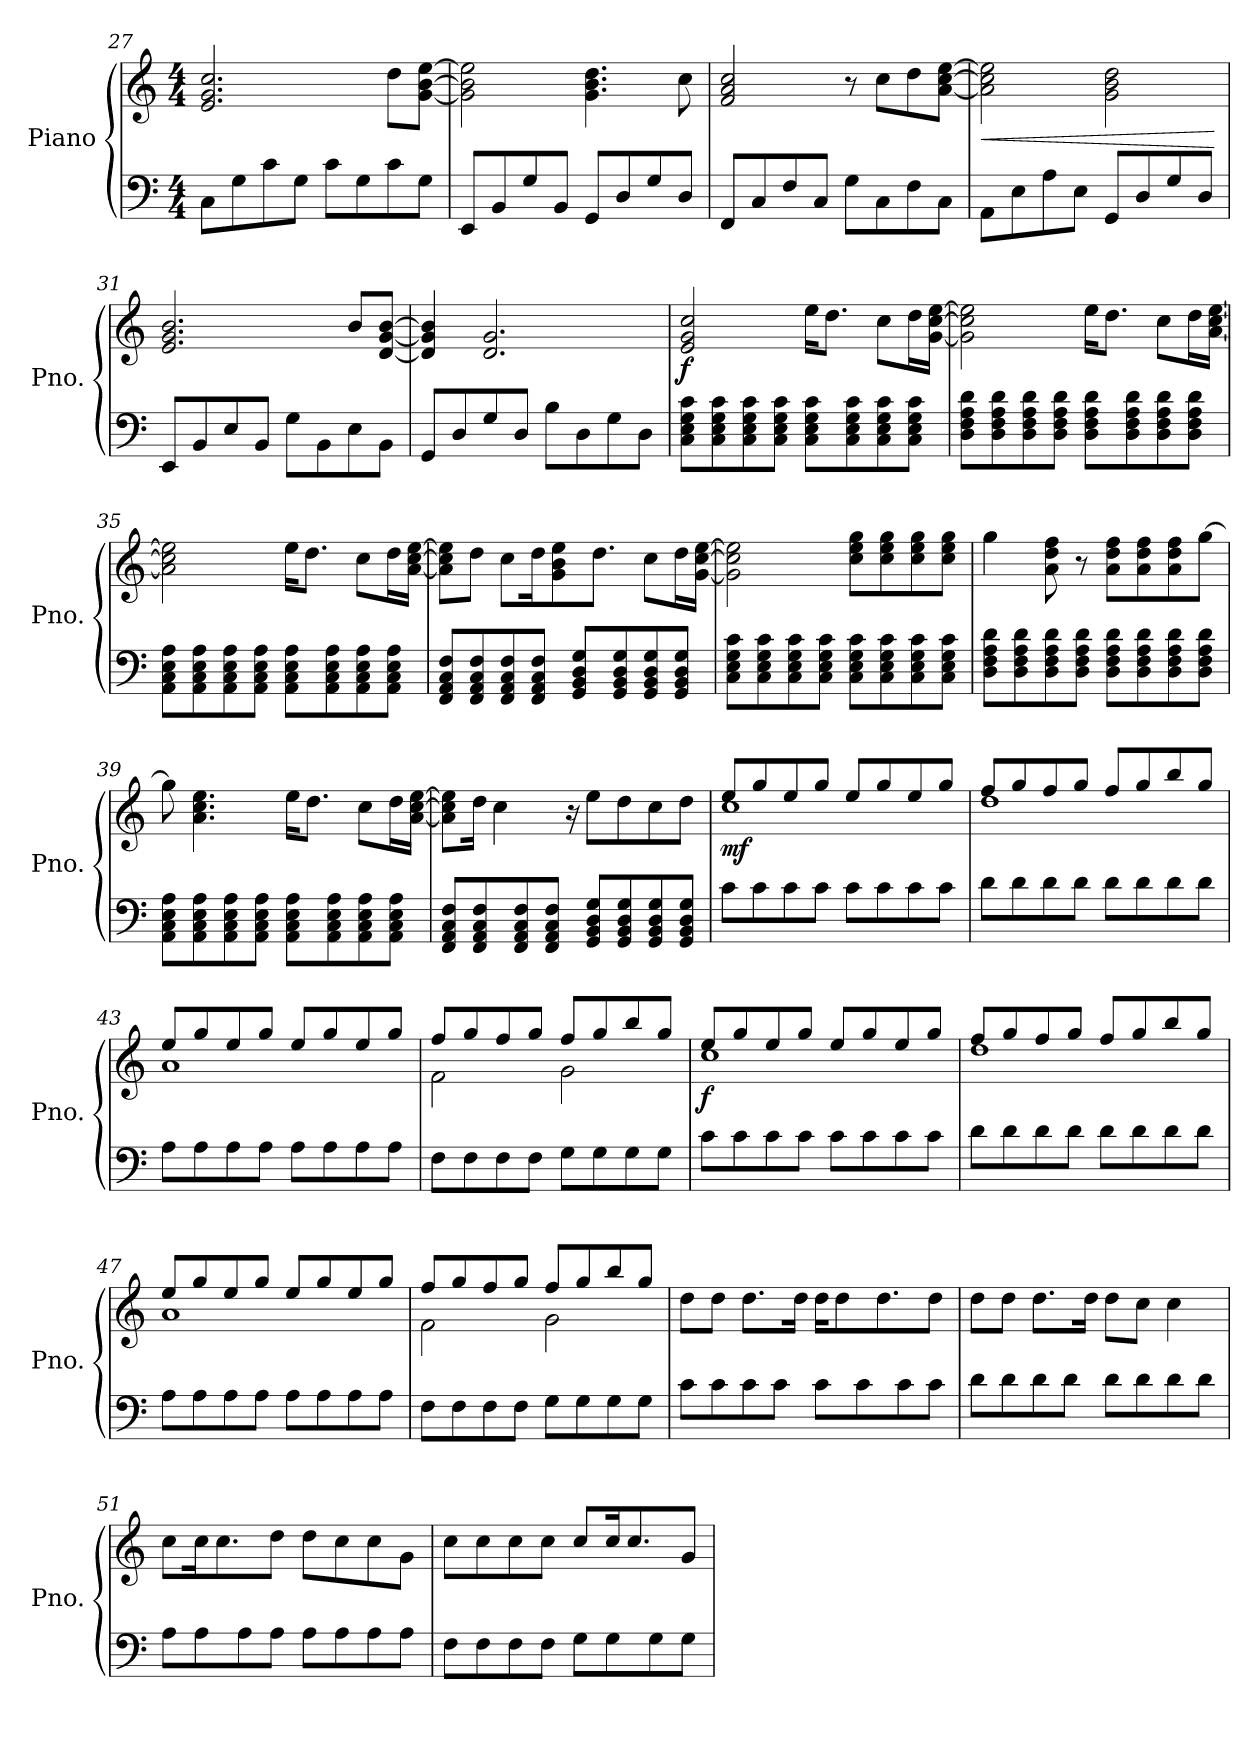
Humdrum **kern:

**kern	**kern	**dynam
*part1	*part1	*part1
*staff2	*staff1	*staff1/2
*I"Piano	*	*
*I'Pno.	*	*
*clefF4	*clefG2	*
*k[]	*k[]	*
*M4/4	*M4/4	*
=27	=27	=27
8C\L	2.e/ 2.g/ 2.cc/	.
8G\	.	.
8c\	.	.
8G\J	.	.
8c\L	.	.
8G\	.	.
8c\	8dd\L	.
8G\J	[8g\ [8b\ [8ee\J	.
=28	=28	=28
8EE/L	2g\] 2b\] 2ee\]	.
8BB/	.	.
8G/	.	.
8BB/J	.	.
8GG/L	4.g\ 4.b\ 4.dd\	.
8D/	.	.
8G/	.	.
8D/J	8cc\	.
=29	=29	=29
8FF/L	2f/ 2a/ 2cc/	.
8C/	.	.
8F/	.	.
8C/J	.	.
8G\L	8r	.
8C\	8cc\L	.
8F\	8dd\	.
8C\J	[8a\ [8cc\ [8ee\J	.
!!LO:LB:g=z
=30	=30	=30
!	!	!LO:HP:b
8AA\L	2a\] 2cc\] 2ee\]	<
8E\	.	.
8A\	.	.
8E\J	.	.
8GG/L	2g\ 2b\ 2dd\	.
8D/	.	.
8G/	.	.
8D/J	.	.
.	.	[
=31	=31	=31
8EE/L	2.e/ 2.g/ 2.b/	.
8BB/	.	.
8E/	.	.
8BB/J	.	.
8G\L	.	.
8BB\	.	.
8E\	8b/L	.
8BB\J	[8d/ [8g/ [8b/J	.
=32	=32	=32
8GG/L	4d/] 4g/] 4b/]	.
8D/	.	.
8G/	2.d/ 2.g/	.
8D/J	.	.
8B\L	.	.
8D\	.	.
8G\	.	.
8D\J	.	.
=33	=33	=33
!	!	!LO:DY:b
8C\ 8E\ 8G\ 8c\L	2e/ 2g/ 2cc/	f
8C\ 8E\ 8G\ 8c\	.	.
8C\ 8E\ 8G\ 8c\	.	.
8C\ 8E\ 8G\ 8c\J	.	.
8C\ 8E\ 8G\ 8c\L	16ee\KL	.
.	8.dd\J	.
8C\ 8E\ 8G\ 8c\	.	.
8C\ 8E\ 8G\ 8c\	8cc\L	.
8C\ 8E\ 8G\ 8c\J	16dd\L	.
.	[16g\ [16cc\ [16ee\JJ	.
!!LO:LB:g=z
=34	=34	=34
8D\ 8F\ 8A\ 8d\L	2g\] 2cc\] 2ee\]	.
8D\ 8F\ 8A\ 8d\	.	.
8D\ 8F\ 8A\ 8d\	.	.
8D\ 8F\ 8A\ 8d\J	.	.
8D\ 8F\ 8A\ 8d\L	16ee\KL	.
.	8.dd\J	.
8D\ 8F\ 8A\ 8d\	.	.
8D\ 8F\ 8A\ 8d\	8cc\L	.
8D\ 8F\ 8A\ 8d\J	16dd\L	.
.	[16a\ [16cc\ [16ee\JJ	.
=35	=35	=35
8AA\ 8C\ 8E\ 8A\L	2a\] 2cc\] 2ee\]	.
8AA\ 8C\ 8E\ 8A\	.	.
8AA\ 8C\ 8E\ 8A\	.	.
8AA\ 8C\ 8E\ 8A\J	.	.
8AA\ 8C\ 8E\ 8A\L	16ee\KL	.
.	8.dd\J	.
8AA\ 8C\ 8E\ 8A\	.	.
8AA\ 8C\ 8E\ 8A\	8cc\L	.
8AA\ 8C\ 8E\ 8A\J	16dd\L	.
.	[16a\ [16cc\ [16ee\JJ	.
=36	=36	=36
8FF/ 8AA/ 8C/ 8F/L	8a\] 8cc\] 8ee\]L	.
8FF/ 8AA/ 8C/ 8F/	8dd\J	.
8FF/ 8AA/ 8C/ 8F/	8cc\L	.
8FF/ 8AA/ 8C/ 8F/J	16dd\K	.
.	8g\ 8b\ 8ee\	.
8GG/ 8BB/ 8D/ 8G/L	.	.
.	8.dd\J	.
8GG/ 8BB/ 8D/ 8G/	.	.
8GG/ 8BB/ 8D/ 8G/	8cc\L	.
8GG/ 8BB/ 8D/ 8G/J	16dd\L	.
.	[16g\ [16cc\ [16ee\JJ	.
=37	=37	=37
8C\ 8E\ 8G\ 8c\L	2g\] 2cc\] 2ee\]	.
8C\ 8E\ 8G\ 8c\	.	.
8C\ 8E\ 8G\ 8c\	.	.
8C\ 8E\ 8G\ 8c\J	.	.
8C\ 8E\ 8G\ 8c\L	8cc\ 8ee\ 8gg\L	.
8C\ 8E\ 8G\ 8c\	8cc\ 8ee\ 8gg\	.
8C\ 8E\ 8G\ 8c\	8cc\ 8ee\ 8gg\	.
8C\ 8E\ 8G\ 8c\J	8cc\ 8ee\ 8gg\J	.
!!LO:LB:g=z
=38	=38	=38
8D\ 8F\ 8A\ 8d\L	4gg\	.
8D\ 8F\ 8A\ 8d\	.	.
8D\ 8F\ 8A\ 8d\	8a\ 8dd\ 8ff\	.
8D\ 8F\ 8A\ 8d\J	8r	.
8D\ 8F\ 8A\ 8d\L	8a\ 8dd\ 8ff\L	.
8D\ 8F\ 8A\ 8d\	8a\ 8dd\ 8ff\	.
8D\ 8F\ 8A\ 8d\	8a\ 8dd\ 8ff\	.
8D\ 8F\ 8A\ 8d\J	[8gg\J	.
=39	=39	=39
8AA\ 8C\ 8E\ 8A\L	8gg\]	.
8AA\ 8C\ 8E\ 8A\	4.a\ 4.cc\ 4.ee\	.
8AA\ 8C\ 8E\ 8A\	.	.
8AA\ 8C\ 8E\ 8A\J	.	.
8AA\ 8C\ 8E\ 8A\L	16ee\KL	.
.	8.dd\J	.
8AA\ 8C\ 8E\ 8A\	.	.
8AA\ 8C\ 8E\ 8A\	8cc\L	.
8AA\ 8C\ 8E\ 8A\J	16dd\L	.
.	[16a\ [16cc\ [16ee\JJ	.
=40	=40	=40
8FF/ 8AA/ 8C/ 8F/L	8a\] 8cc\] 8ee\]L	.
8FF/ 8AA/ 8C/ 8F/	16dd\Jk	.
.	4cc\	.
8FF/ 8AA/ 8C/ 8F/	.	.
8FF/ 8AA/ 8C/ 8F/J	.	.
.	16r	.
8GG/ 8BB/ 8D/ 8G/L	8ee\L	.
8GG/ 8BB/ 8D/ 8G/	8dd\	.
8GG/ 8BB/ 8D/ 8G/	8cc\	.
8GG/ 8BB/ 8D/ 8G/J	8dd\J	.
=41	=41	=41
*	*^	*
!	!	!	!LO:DY:b
8c\L	8ee/L	1cc	mf
8c\	8gg/	.	.
8c\	8ee/	.	.
8c\J	8gg/J	.	.
8c\L	8ee/L	.	.
8c\	8gg/	.	.
8c\	8ee/	.	.
8c\J	8gg/J	.	.
!!LO:LB:g=z	!!
=42	=42	=42	=42
8d\L	8ff/L	1dd	.
8d\	8gg/	.	.
8d\	8ff/	.	.
8d\J	8gg/J	.	.
8d\L	8ff/L	.	.
8d\	8gg/	.	.
8d\	8bb/	.	.
8d\J	8gg/J	.	.
=43	=43	=43	=43
8A\L	8ee/L	1a	.
8A\	8gg/	.	.
8A\	8ee/	.	.
8A\J	8gg/J	.	.
8A\L	8ee/L	.	.
8A\	8gg/	.	.
8A\	8ee/	.	.
8A\J	8gg/J	.	.
=44	=44	=44	=44
8F\L	8ff/L	2f\	.
8F\	8gg/	.	.
8F\	8ff/	.	.
8F\J	8gg/J	.	.
8G\L	8ff/L	2g\	.
8G\	8gg/	.	.
8G\	8bb/	.	.
8G\J	8gg/J	.	.
=45	=45	=45	=45
!	!	!	!LO:DY:b
8c\L	8ee/L	1cc	f
8c\	8gg/	.	.
8c\	8ee/	.	.
8c\J	8gg/J	.	.
8c\L	8ee/L	.	.
8c\	8gg/	.	.
8c\	8ee/	.	.
8c\J	8gg/J	.	.
!!LO:LB:g=z	!!
=46	=46	=46	=46
8d\L	8ff/L	1dd	.
8d\	8gg/	.	.
8d\	8ff/	.	.
8d\J	8gg/J	.	.
8d\L	8ff/L	.	.
8d\	8gg/	.	.
8d\	8bb/	.	.
8d\J	8gg/J	.	.
=47	=47	=47	=47
8A\L	8ee/L	1a	.
8A\	8gg/	.	.
8A\	8ee/	.	.
8A\J	8gg/J	.	.
8A\L	8ee/L	.	.
8A\	8gg/	.	.
8A\	8ee/	.	.
8A\J	8gg/J	.	.
=48	=48	=48	=48
8F\L	8ff/L	2f\	.
8F\	8gg/	.	.
8F\	8ff/	.	.
8F\J	8gg/J	.	.
8G\L	8ff/L	2g\	.
8G\	8gg/	.	.
8G\	8bb/	.	.
8G\J	8gg/J	.	.
*	*v	*v	*
=49	=49	=49
8c\L	8dd\L	.
8c\	8dd\J	.
8c\	8.dd\L	.
8c\J	.	.
.	16dd\Jk	.
8c\L	16dd\KL	.
.	8dd\	.
8c\	.	.
.	8.dd\	.
8c\	.	.
8c\J	8dd\J	.
!!LO:PB:g=z
=50	=50	=50
8d\L	8dd\L	.
8d\	8dd\J	.
8d\	8.dd\L	.
8d\J	.	.
.	16dd\Jk	.
8d\L	8dd\L	.
8d\	8cc\J	.
8d\	4cc\	.
8d\J	.	.
=51	=51	=51
8A\L	8cc\L	.
8A\	16cc\K	.
.	8.cc\	.
8A\	.	.
8A\J	8dd\J	.
8A\L	8dd\L	.
8A\	8cc\	.
8A\	8cc\	.
8A\J	8g\J	.
=52	=52	=52
8F\L	8cc\L	.
8F\	8cc\	.
8F\	8cc\	.
8F\J	8cc\J	.
8G\L	8cc/L	.
8G\	16cc/K	.
.	8.cc/	.
8G\	.	.
8G\J	8g/J	.
=	=	=
*-	*-	*-
